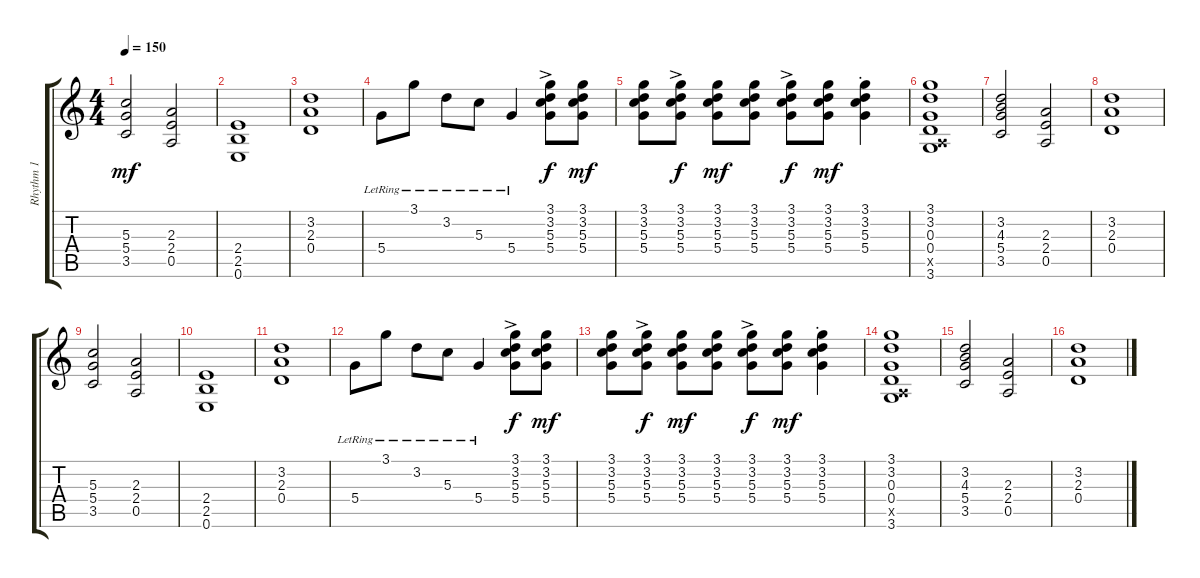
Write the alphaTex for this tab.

\track ("Rhythm 1" "Rhythm 1") {instrument distortionguitar}
\staff {score tabs}
\tuning (E4 B3 G3 D3 A2 E2) {hide}
\ts (4 4)
\tempo 150
\clef g2
\ks c
(5.3 5.4 3.5).2{dy mf} (2.3 2.4 0.5).2 |
(2.4 2.5 0.6).1 |
(3.2 2.3 0.4).1 |
5.4{lr}.8 3.1{lr}.8 3.2{lr}.8 5.3{lr}.8 5.4{lr}.4 (3.1{ac} 3.2{ac} 5.3{ac} 5.4{ac}).8{dy f} (3.1 3.2 5.3 5.4).8{dy mf} |
(3.1 3.2 5.3 5.4).8 (3.1{ac} 3.2{ac} 5.3{ac} 5.4{ac}).8{dy f} (3.1 3.2 5.3 5.4).8{dy mf} (3.1 3.2 5.3 5.4).8 (3.1{ac} 3.2{ac} 5.3{ac} 5.4{ac}).8{dy f} (3.1 3.2 5.3 5.4).8{dy mf} (3.1 3.2{st} 5.3{st} 5.4{st}).4 |
(3.1 3.2 0.3 0.4 0.5{x} 3.6).1 |
(3.2 4.3 5.4 3.5).2 (2.3 2.4 0.5).2 |
(3.2 2.3 0.4).1 |
(5.3 5.4 3.5).2 (2.3 2.4 0.5).2 |
(2.4 2.5 0.6).1 |
(3.2 2.3 0.4).1 |
5.4{lr}.8 3.1{lr}.8 3.2{lr}.8 5.3{lr}.8 5.4{lr}.4 (3.1{ac} 3.2{ac} 5.3{ac} 5.4{ac}).8{dy f} (3.1 3.2 5.3 5.4).8{dy mf} |
(3.1 3.2 5.3 5.4).8 (3.1{ac} 3.2{ac} 5.3{ac} 5.4{ac}).8{dy f} (3.1 3.2 5.3 5.4).8{dy mf} (3.1 3.2 5.3 5.4).8 (3.1{ac} 3.2{ac} 5.3{ac} 5.4{ac}).8{dy f} (3.1 3.2 5.3 5.4).8{dy mf} (3.1 3.2{st} 5.3{st} 5.4{st}).4 |
(3.1 3.2 0.3 0.4 0.5{x} 3.6).1 |
(3.2 4.3 5.4 3.5).2 (2.3 2.4 0.5).2 |
(3.2 2.3 0.4).1
